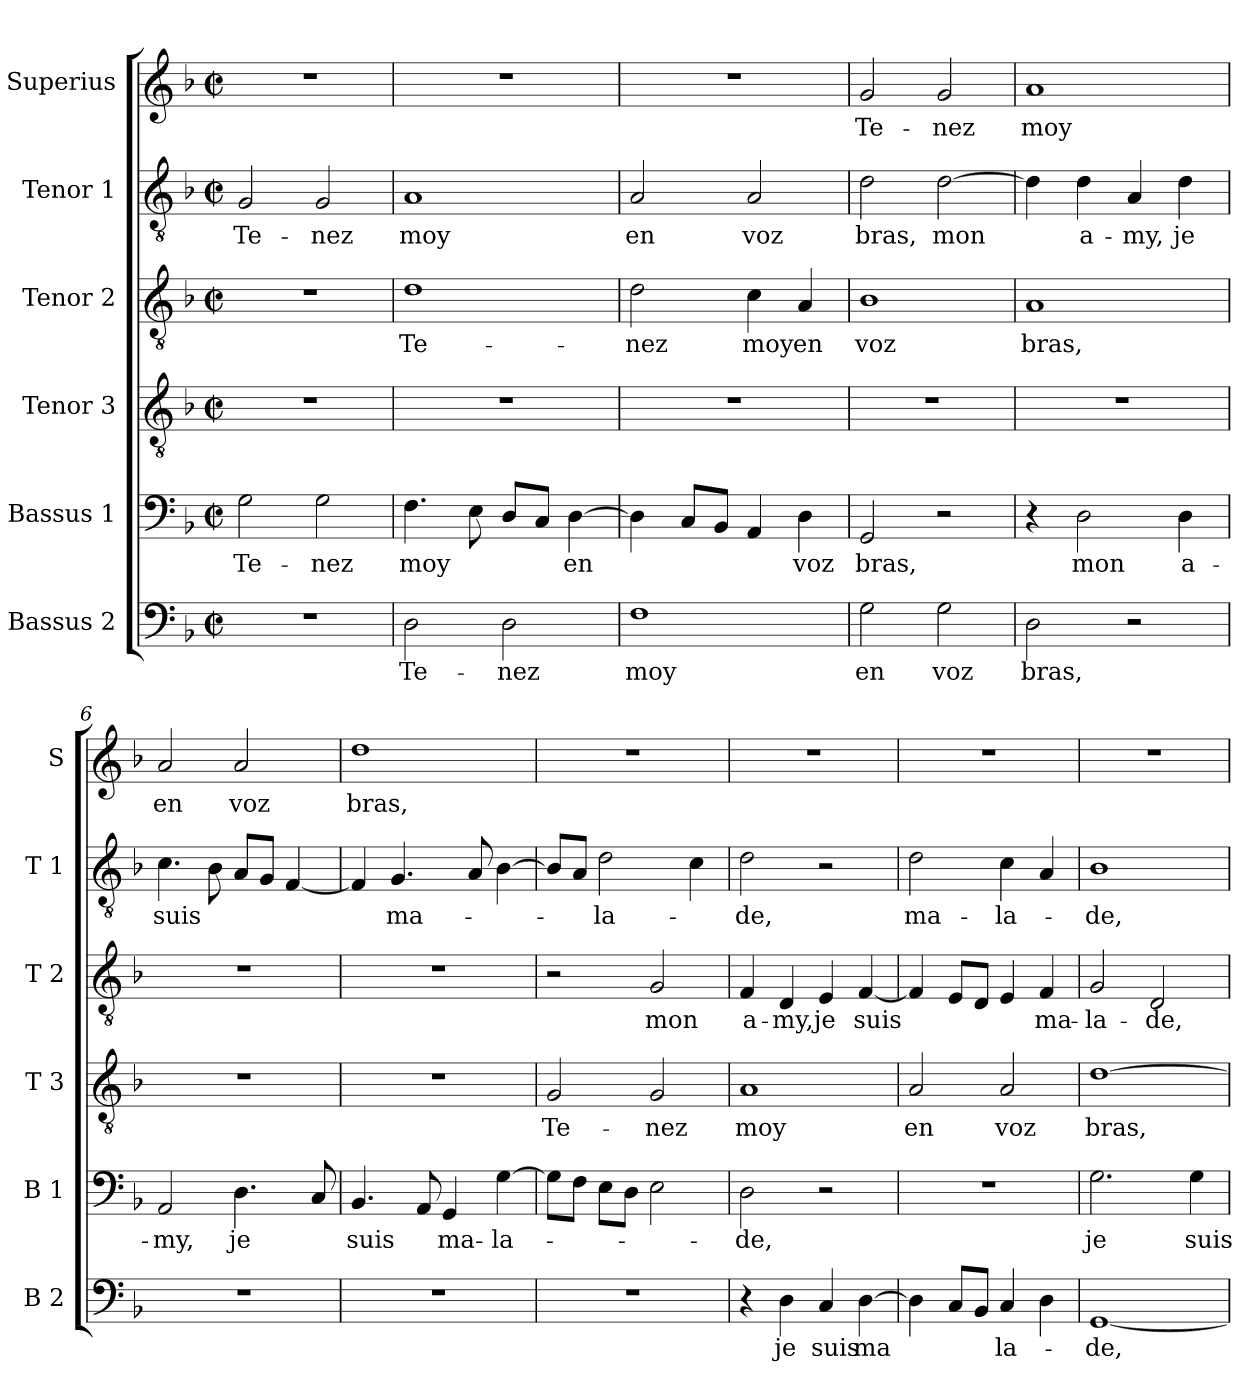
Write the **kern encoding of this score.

**kern	**text	**kern	**text	**kern	**text	**kern	**text	**kern	**text	**kern	**text
*part6	*part6	*part5	*part5	*part4	*part4	*part3	*part3	*part2	*part2	*part1	*part1
*staff6	*staff6	*staff5	*staff5	*staff4	*staff4	*staff3	*staff3	*staff2	*staff2	*staff1	*staff1
*I"Bassus 2	*	*I"Bassus 1	*	*I"Tenor 3	*	*I"Tenor 2	*	*I"Tenor 1	*	*I"Superius	*
*I'B 2	*	*I'B 1	*	*I'T 3	*	*I'T 2	*	*I'T 1	*	*I'S	*
*clefF4	*	*clefF4	*	*clefGv2	*	*clefGv2	*	*clefGv2	*	*clefG2	*
*k[b-]	*	*k[b-]	*	*k[b-]	*	*k[b-]	*	*k[b-]	*	*k[b-]	*
*F:	*	*F:	*	*F:	*	*F:	*	*F:	*	*F:	*
*M2/2	*	*M2/2	*	*M2/2	*	*M2/2	*	*M2/2	*	*M2/2	*
*met(c|)	*	*met(c|)	*	*met(c|)	*	*met(c|)	*	*met(c|)	*	*met(c|)	*
*MM120	*	*MM120	*	*MM120	*	*MM120	*	*MM120	*	*MM120	*
=1	=1	=1	=1	=1	=1	=1	=1	=1	=1	=1	=1
!	!	!	!LO:LY:b	!	!	!	!	!	!LO:LY:b	!	!
1r	.	2G\	Te-	1r	.	1r	.	2G/	Te-	1r	.
!	!	!	!LO:LY:b	!	!	!	!	!	!LO:LY:b	!	!
.	.	2G\	-nez	.	.	.	.	2G/	-nez	.	.
=2	=2	=2	=2	=2	=2	=2	=2	=2	=2	=2	=2
!	!LO:LY:b	!	!LO:LY:b	!	!	!	!LO:LY:b	!	!LO:LY:b	!	!
2D\	Te-	4.F\	moy	1r	.	1d	Te-	1A	moy	1r	.
.	.	8E\	.	.	.	.	.	.	.	.	.
!	!LO:LY:b	!	!	!	!	!	!	!	!	!	!
2D\	-nez	8D/L	.	.	.	.	.	.	.	.	.
.	.	8C/J	.	.	.	.	.	.	.	.	.
!	!	!	!LO:LY:b	!	!	!	!	!	!	!	!
.	.	[4D\	en	.	.	.	.	.	.	.	.
=3	=3	=3	=3	=3	=3	=3	=3	=3	=3	=3	=3
!	!LO:LY:b	!	!	!	!	!	!LO:LY:b	!	!LO:LY:b	!	!
1F	moy	4D\]	.	1r	.	2d\	-nez	2A/	en	1r	.
.	.	8C/L	.	.	.	.	.	.	.	.	.
.	.	8BB-/J	.	.	.	.	.	.	.	.	.
!	!	!	!	!	!	!	!LO:LY:b	!	!LO:LY:b	!	!
.	.	4AA/	.	.	.	4c\	moy	2A/	voz	.	.
!	!	!	!LO:LY:b	!	!	!	!LO:LY:b	!	!	!	!
.	.	4D\	voz	.	.	4A/	en	.	.	.	.
=4	=4	=4	=4	=4	=4	=4	=4	=4	=4	=4	=4
!	!LO:LY:b	!	!LO:LY:b	!	!	!	!LO:LY:b	!	!LO:LY:b	!	!LO:LY:b
2G\	en	2GG/	bras,	1r	.	1B-	voz	2d\	bras,	2g/	Te-
!	!LO:LY:b	!	!	!	!	!	!	!	!LO:LY:b	!	!LO:LY:b
2G\	voz	2r	.	.	.	.	.	[2d\	mon	2g/	-nez
=5	=5	=5	=5	=5	=5	=5	=5	=5	=5	=5	=5
!	!LO:LY:b	!	!	!	!	!	!LO:LY:b	!	!	!	!LO:LY:b
2D\	bras,	4r	.	1r	.	1A	bras,	4d\]	.	1a	moy
!	!	!	!LO:LY:b	!	!	!	!	!	!LO:LY:b	!	!
.	.	2D\	mon	.	.	.	.	4d\	a-	.	.
!	!	!	!	!	!	!	!	!	!LO:LY:b	!	!
2r	.	.	.	.	.	.	.	4A/	-my,	.	.
!	!	!	!LO:LY:b	!	!	!	!	!	!LO:LY:b	!	!
.	.	4D\	a-	.	.	.	.	4d\	je	.	.
!!LO:PB:g=z
=6	=6	=6	=6	=6	=6	=6	=6	=6	=6	=6	=6
!	!	!	!LO:LY:b	!	!	!	!	!	!LO:LY:b	!	!LO:LY:b
1r	.	2AA/	-my,	1r	.	1r	.	4.c\	suis	2a/	en
.	.	.	.	.	.	.	.	8B-\	.	.	.
!	!	!	!LO:LY:b	!	!	!	!	!	!	!	!LO:LY:b
.	.	4.D\	je	.	.	.	.	8A/L	.	2a/	voz
.	.	.	.	.	.	.	.	8G/J	.	.	.
.	.	.	.	.	.	.	.	[4F/	.	.	.
.	.	8C/	.	.	.	.	.	.	.	.	.
=7	=7	=7	=7	=7	=7	=7	=7	=7	=7	=7	=7
!	!	!	!LO:LY:b	!	!	!	!	!	!	!	!LO:LY:b
1r	.	4.BB-/	suis	1r	.	1r	.	4F/]	.	1dd	bras,
!	!	!	!	!	!	!	!	!	!LO:LY:b	!	!
.	.	.	.	.	.	.	.	4.G/	ma-	.	.
.	.	8AA/	.	.	.	.	.	.	.	.	.
!	!	!	!LO:LY:b	!	!	!	!	!	!	!	!
.	.	4GG/	ma-	.	.	.	.	.	.	.	.
.	.	.	.	.	.	.	.	8A/	.	.	.
!	!	!	!LO:LY:b	!	!	!	!	!	!	!	!
.	.	[4G\	-la-	.	.	.	.	[4B-\	.	.	.
=8	=8	=8	=8	=8	=8	=8	=8	=8	=8	=8	=8
!	!	!	!	!	!LO:LY:b	!	!	!	!	!	!
1r	.	8G\L]	.	2G/	Te-	2r	.	8B-/L]	.	1r	.
.	.	8F\J	.	.	.	.	.	8A/J	.	.	.
!	!	!	!	!	!	!	!	!	!LO:LY:b	!	!
.	.	8E\L	.	.	.	.	.	2d\	-la-	.	.
.	.	8D\J	.	.	.	.	.	.	.	.	.
!	!	!	!	!	!LO:LY:b	!	!LO:LY:b	!	!	!	!
.	.	2E\	.	2G/	-nez	2G/	mon	.	.	.	.
.	.	.	.	.	.	.	.	4c\	.	.	.
=9	=9	=9	=9	=9	=9	=9	=9	=9	=9	=9	=9
!	!	!	!LO:LY:b	!	!LO:LY:b	!	!LO:LY:b	!	!LO:LY:b	!	!
4r	.	2D\	-de,	1A	moy	4F/	a-	2d\	-de,	1r	.
!	!LO:LY:b	!	!	!	!	!	!LO:LY:b	!	!	!	!
4D\	je	.	.	.	.	4D/	-my,	.	.	.	.
!	!LO:LY:b	!	!	!	!	!	!LO:LY:b	!	!	!	!
4C/	suis	2r	.	.	.	4E/	je	2r	.	.	.
!	!LO:LY:b	!	!	!	!	!	!LO:LY:b	!	!	!	!
[4D\	ma	.	.	.	.	[4F/	suis	.	.	.	.
=10	=10	=10	=10	=10	=10	=10	=10	=10	=10	=10	=10
!	!	!	!	!	!LO:LY:b	!	!	!	!LO:LY:b	!	!
4D\]	.	1r	.	2A/	en	4F/]	.	2d\	ma-	1r	.
8C/L	.	.	.	.	.	8E/L	.	.	.	.	.
8BB-/J	.	.	.	.	.	8D/J	.	.	.	.	.
!	!LO:LY:b	!	!	!	!LO:LY:b	!	!	!	!LO:LY:b	!	!
4C/	la-	.	.	2A/	voz	4E/	.	4c\	-la-	.	.
!	!	!	!	!	!	!	!LO:LY:b	!	!	!	!
4D\	.	.	.	.	.	4F/	ma-	4A/	.	.	.
=11	=11	=11	=11	=11	=11	=11	=11	=11	=11	=11	=11
!	!LO:LY:b	!	!LO:LY:b	!	!LO:LY:b	!	!LO:LY:b	!	!LO:LY:b	!	!
[1GG	-de,	2.G\	je	[1d	bras,	2G/	-la-	1B-	-de,	1r	.
!	!	!	!	!	!	!	!LO:LY:b	!	!	!	!
.	.	.	.	.	.	2D/	-de,	.	.	.	.
!	!	!	!LO:LY:b	!	!	!	!	!	!	!	!
.	.	4G\	suis	.	.	.	.	.	.	.	.
=	=	=	=	=	=	=	=	=	=	=	=
*-	*-	*-	*-	*-	*-	*-	*-	*-	*-	*-	*-
